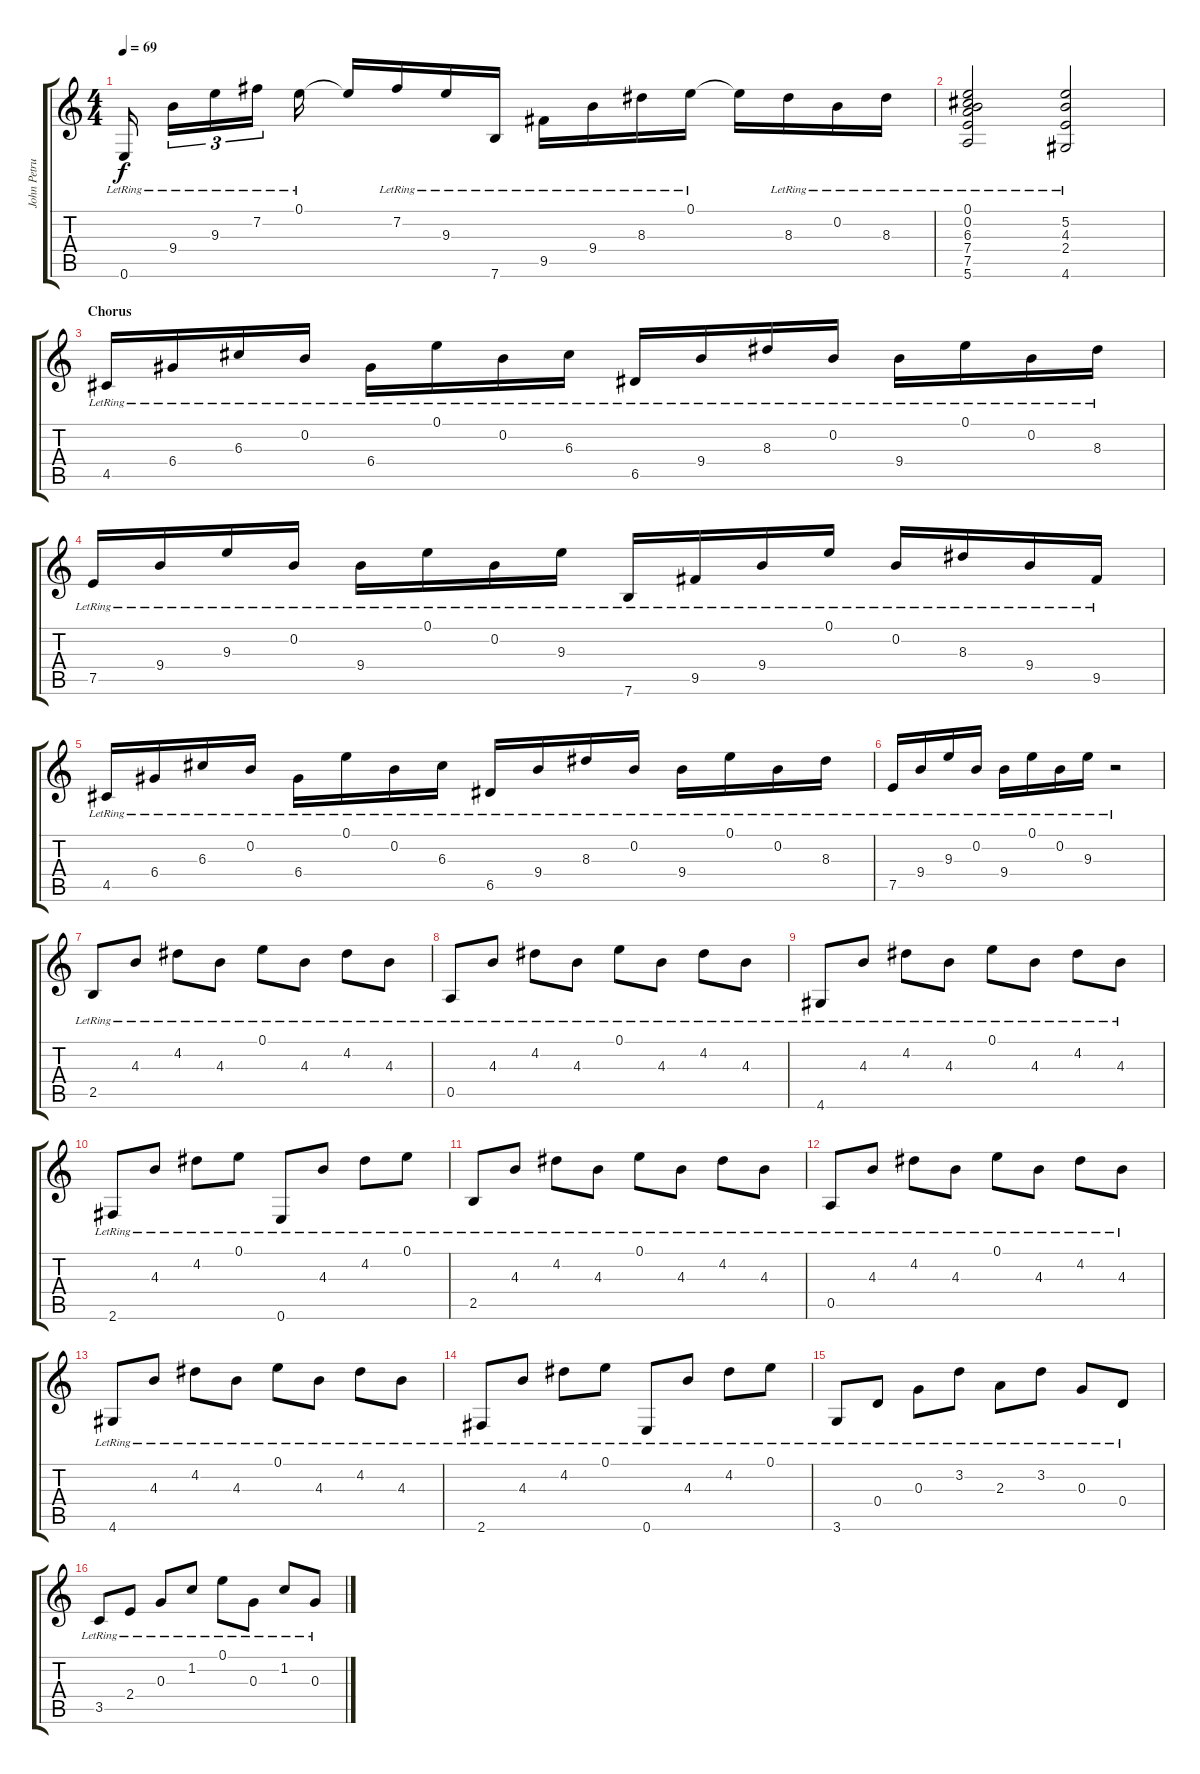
\track ("John Petrucci" "John Petru") {instrument acousticguitarnylon}
\staff {score tabs}
\tuning (E4 B3 G3 D3 A2 E2) {hide}
\ts (4 4)
\tempo 69
\clef g2
\ks c
0.6{lr}.16{dy f beam splitsecondary} 9.4{lr}.16{tu (3 2)} 9.3{lr}.16{tu (3 2)} 7.2{lr}.16{tu (3 2) beam splitsecondary} 0.1{lr}.16 0.1{t}.16 7.2{lr}.16 9.3{lr}.16 7.6{lr}.16 9.5{lr}.16 9.4{lr}.16 8.3{lr}.16 0.1{lr}.16 0.1{t}.16 8.3{lr}.16 0.2{lr}.16 8.3{lr}.16 |
(0.1{lr} 0.2{lr} 6.3{lr} 7.4{lr} 7.5{lr} 5.6{lr}).2 (5.2{lr} 4.3{lr} 2.4{lr} 4.6{lr}).2 |
\section ("" "Chorus")
4.5{lr}.16 6.4{lr}.16 6.3{lr}.16 0.2{lr}.16 6.4{lr}.16 0.1{lr}.16 0.2{lr}.16 6.3{lr}.16 6.5{lr}.16 9.4{lr}.16 8.3{lr}.16 0.2{lr}.16 9.4{lr}.16 0.1{lr}.16 0.2{lr}.16 8.3{lr}.16 |
7.5{lr}.16 9.4{lr}.16 9.3{lr}.16 0.2{lr}.16 9.4{lr}.16 0.1{lr}.16 0.2{lr}.16 9.3{lr}.16 7.6{lr}.16 9.5{lr}.16 9.4{lr}.16 0.1{lr}.16 0.2{lr}.16 8.3{lr}.16 9.4{lr}.16 9.5{lr}.16 |
4.5{lr}.16 6.4{lr}.16 6.3{lr}.16 0.2{lr}.16 6.4{lr}.16 0.1{lr}.16 0.2{lr}.16 6.3{lr}.16 6.5{lr}.16 9.4{lr}.16 8.3{lr}.16 0.2{lr}.16 9.4{lr}.16 0.1{lr}.16 0.2{lr}.16 8.3{lr}.16 |
7.5{lr}.16 9.4{lr}.16 9.3{lr}.16 0.2{lr}.16 9.4{lr}.16 0.1{lr}.16 0.2{lr}.16 9.3{lr}.16 r.2 |
2.5{lr}.8 4.3{lr}.8 4.2{lr}.8 4.3{lr}.8 0.1{lr}.8 4.3{lr}.8 4.2{lr}.8 4.3{lr}.8 |
0.5{lr}.8 4.3{lr}.8 4.2{lr}.8 4.3{lr}.8 0.1{lr}.8 4.3{lr}.8 4.2{lr}.8 4.3{lr}.8 |
4.6{lr}.8 4.3{lr}.8 4.2{lr}.8 4.3{lr}.8 0.1{lr}.8 4.3{lr}.8 4.2{lr}.8 4.3{lr}.8 |
2.6{lr}.8 4.3{lr}.8 4.2{lr}.8 0.1{lr}.8 0.6{lr}.8 4.3{lr}.8 4.2{lr}.8 0.1{lr}.8 |
2.5{lr}.8 4.3{lr}.8 4.2{lr}.8 4.3{lr}.8 0.1{lr}.8 4.3{lr}.8 4.2{lr}.8 4.3{lr}.8 |
0.5{lr}.8 4.3{lr}.8 4.2{lr}.8 4.3{lr}.8 0.1{lr}.8 4.3{lr}.8 4.2{lr}.8 4.3{lr}.8 |
4.6{lr}.8 4.3{lr}.8 4.2{lr}.8 4.3{lr}.8 0.1{lr}.8 4.3{lr}.8 4.2{lr}.8 4.3{lr}.8 |
2.6{lr}.8 4.3{lr}.8 4.2{lr}.8 0.1{lr}.8 0.6{lr}.8 4.3{lr}.8 4.2{lr}.8 0.1{lr}.8 |
3.6{lr}.8 0.4{lr}.8 0.3{lr}.8 3.2{lr}.8 2.3{lr}.8 3.2{lr}.8 0.3{lr}.8 0.4{lr}.8 |
3.5{lr}.8 2.4{lr}.8 0.3{lr}.8 1.2{lr}.8 0.1{lr}.8 0.3{lr}.8 1.2{lr}.8 0.3{lr}.8
